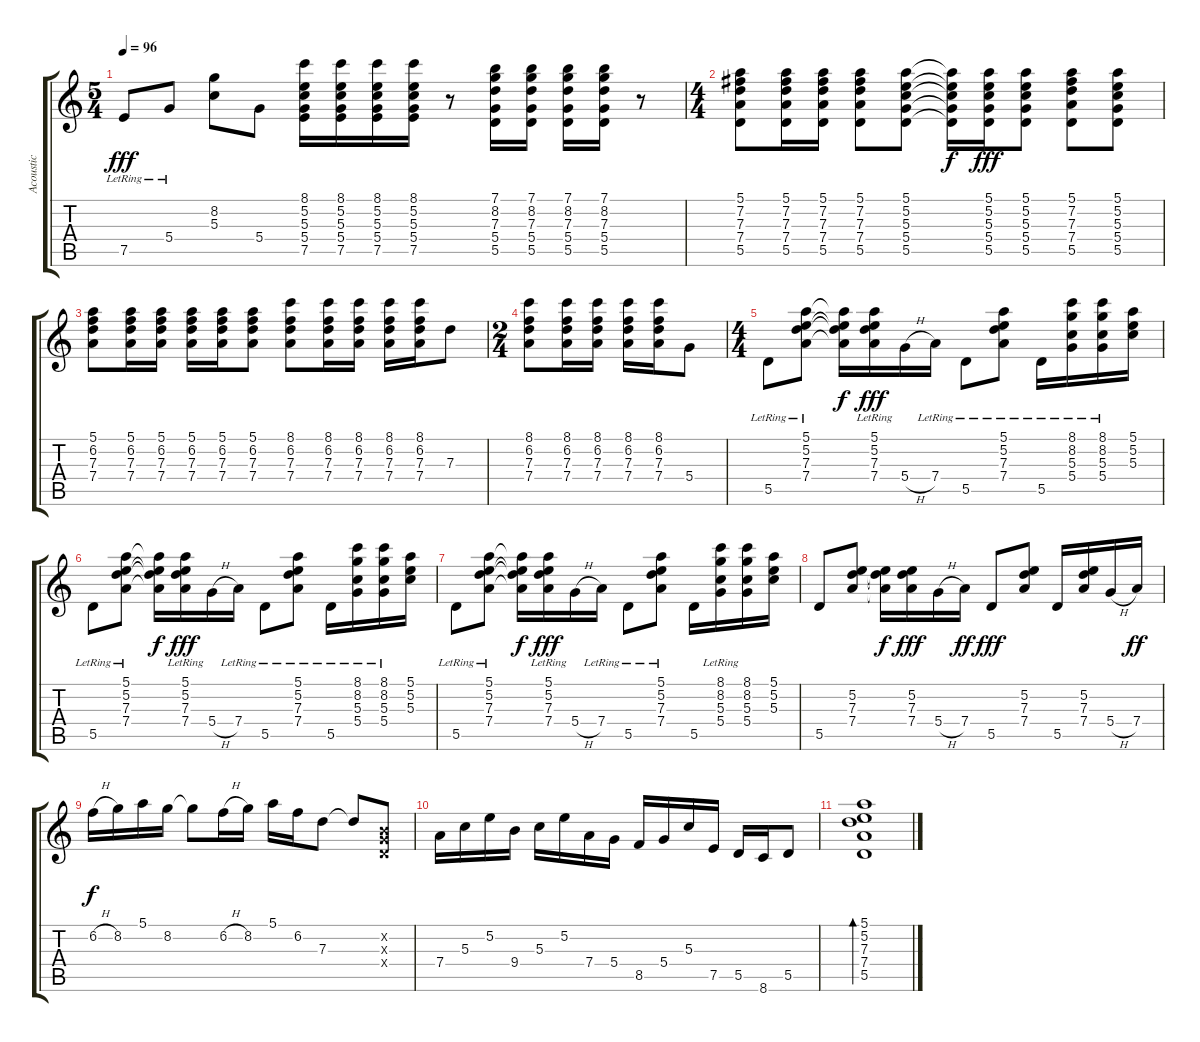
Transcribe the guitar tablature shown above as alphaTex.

\track ("Acoustic" "Acoustic") {instrument acousticguitarsteel}
\staff {score tabs}
\tuning (E4 B3 G3 D3 A2 E2) {hide}
\ts (5 4)
\tempo 96
\clef g2
\ks c
7.5{lr}.8{dy fff} 5.4{lr}.8 (8.2 5.3).8 5.4.8 (8.1 5.2 5.3 5.4 7.5).16 (8.1 5.2 5.3 5.4 7.5).16 (8.1 5.2 5.3 5.4 7.5).16 (8.1 5.2 5.3 5.4 7.5).16 r.8 (7.1 8.2 7.3 5.4 5.5).16 (7.1 8.2 7.3 5.4 5.5).16 (7.1 8.2 7.3 5.4 5.5).16 (7.1 8.2 7.3 5.4 5.5).16 r.8 |
\ts (4 4)
(5.1 7.2 7.3 7.4 5.5).8 (5.1 7.2 7.3 7.4 5.5).16 (5.1 7.2 7.3 7.4 5.5).16 (5.1 7.2 7.3 7.4 5.5).8 (5.1 5.2 5.3 5.4 5.5).8 (5.1{t} 5.2{t} 5.3{t} 5.4{t} 5.5{t}).16{dy f} (5.1 5.2 5.3 5.4 5.5).16{dy fff} (5.1 5.2 5.3 5.4 5.5).8 (5.1 7.2 7.3 7.4 5.5).8 (5.1 5.2 5.3 5.4 5.5).8 |
(5.1 6.2 7.3 7.4).8 (5.1 6.2 7.3 7.4).16 (5.1 6.2 7.3 7.4).16 (5.1 6.2 7.3 7.4).16 (5.1 6.2 7.3 7.4).16 (5.1 6.2 7.3 7.4).8 (8.1 6.2 7.3 7.4).8 (8.1 6.2 7.3 7.4).16 (8.1 6.2 7.3 7.4).16 (8.1 6.2 7.3 7.4).16 (8.1 6.2 7.3 7.4).16 7.3.8 |
\ts (2 4)
(8.1 6.2 7.3 7.4).8 (8.1 6.2 7.3 7.4).16 (8.1 6.2 7.3 7.4).16 (8.1 6.2 7.3 7.4).16 (8.1 6.2 7.3 7.4).16 5.4.8 |
\ts (4 4)
5.5{lr}.8 (5.1{lr} 5.2{lr} 7.3{lr} 7.4{lr}).8 (5.1{t} 5.2{t} 7.3{t} 7.4{t}).16{dy f} (5.1{lr} 5.2{lr} 7.3{lr} 7.4{lr}).16{dy fff} 5.4{h}.16 7.4{lr}.16 5.5{lr}.8 (5.1{lr} 5.2{lr} 7.3{lr} 7.4{lr}).8 5.5{lr}.16 (8.1{lr} 8.2{lr} 5.3{lr} 5.4{lr}).16 (8.1{lr} 8.2{lr} 5.3{lr} 5.4{lr}).16 (5.1 5.2 5.3).16 |
5.5{lr}.8 (5.1{lr} 5.2{lr} 7.3{lr} 7.4{lr}).8 (5.1{t} 5.2{t} 7.3{t} 7.4{t}).16{dy f} (5.1{lr} 5.2{lr} 7.3{lr} 7.4{lr}).16{dy fff} 5.4{h}.16 7.4{lr}.16 5.5{lr}.8 (5.1{lr} 5.2{lr} 7.3{lr} 7.4{lr}).8 5.5{lr}.16 (8.1{lr} 8.2{lr} 5.3{lr} 5.4{lr}).16 (8.1{lr} 8.2{lr} 5.3{lr} 5.4{lr}).16 (5.1 5.2 5.3).16 |
5.5{lr}.8 (5.1{lr} 5.2{lr} 7.3{lr} 7.4{lr}).8 (5.1{t} 5.2{t} 7.3{t} 7.4{t}).16{dy f} (5.1{lr} 5.2{lr} 7.3{lr} 7.4{lr}).16{dy fff} 5.4{h}.16 7.4{lr}.16 5.5{lr}.8 (5.1{lr} 5.2{lr} 7.3{lr} 7.4{lr}).8 5.5.16 (8.1{lr} 8.2{lr} 5.3{lr} 5.4{lr}).16 (8.1 8.2 5.3 5.4).16 (5.1 5.2 5.3).16 |
5.5.8 (5.2 7.3 7.4).8 (5.2{t} 7.3{t} 7.4{t}).16{dy f} (5.2 7.3 7.4).16{dy fff} 5.4{h}.16 7.4.16{dy ff} 5.5.8{dy fff} (5.2 7.3 7.4).8 5.5.16 (5.2 7.3 7.4).16 5.4{h}.16 7.4.16{dy ff} |
6.2{h}.16{dy f} 8.2.16 5.1.16 8.2.16 8.2{t}.8 6.2{h}.16 8.2.16 5.1.16 6.2.16 7.3.8 7.3{t}.8 (0.2{x} 0.3{x} 0.4{x}).8 |
7.4.16 5.3.16 5.2.16 9.4.16 5.3.16 5.2.16 7.4.16 5.4.16 8.5.16 5.4.16 5.3.16 7.5.16 5.5.16 8.6.16 5.5.8 |
(5.1 5.2 7.3 7.4 5.5).1{bd 240}
